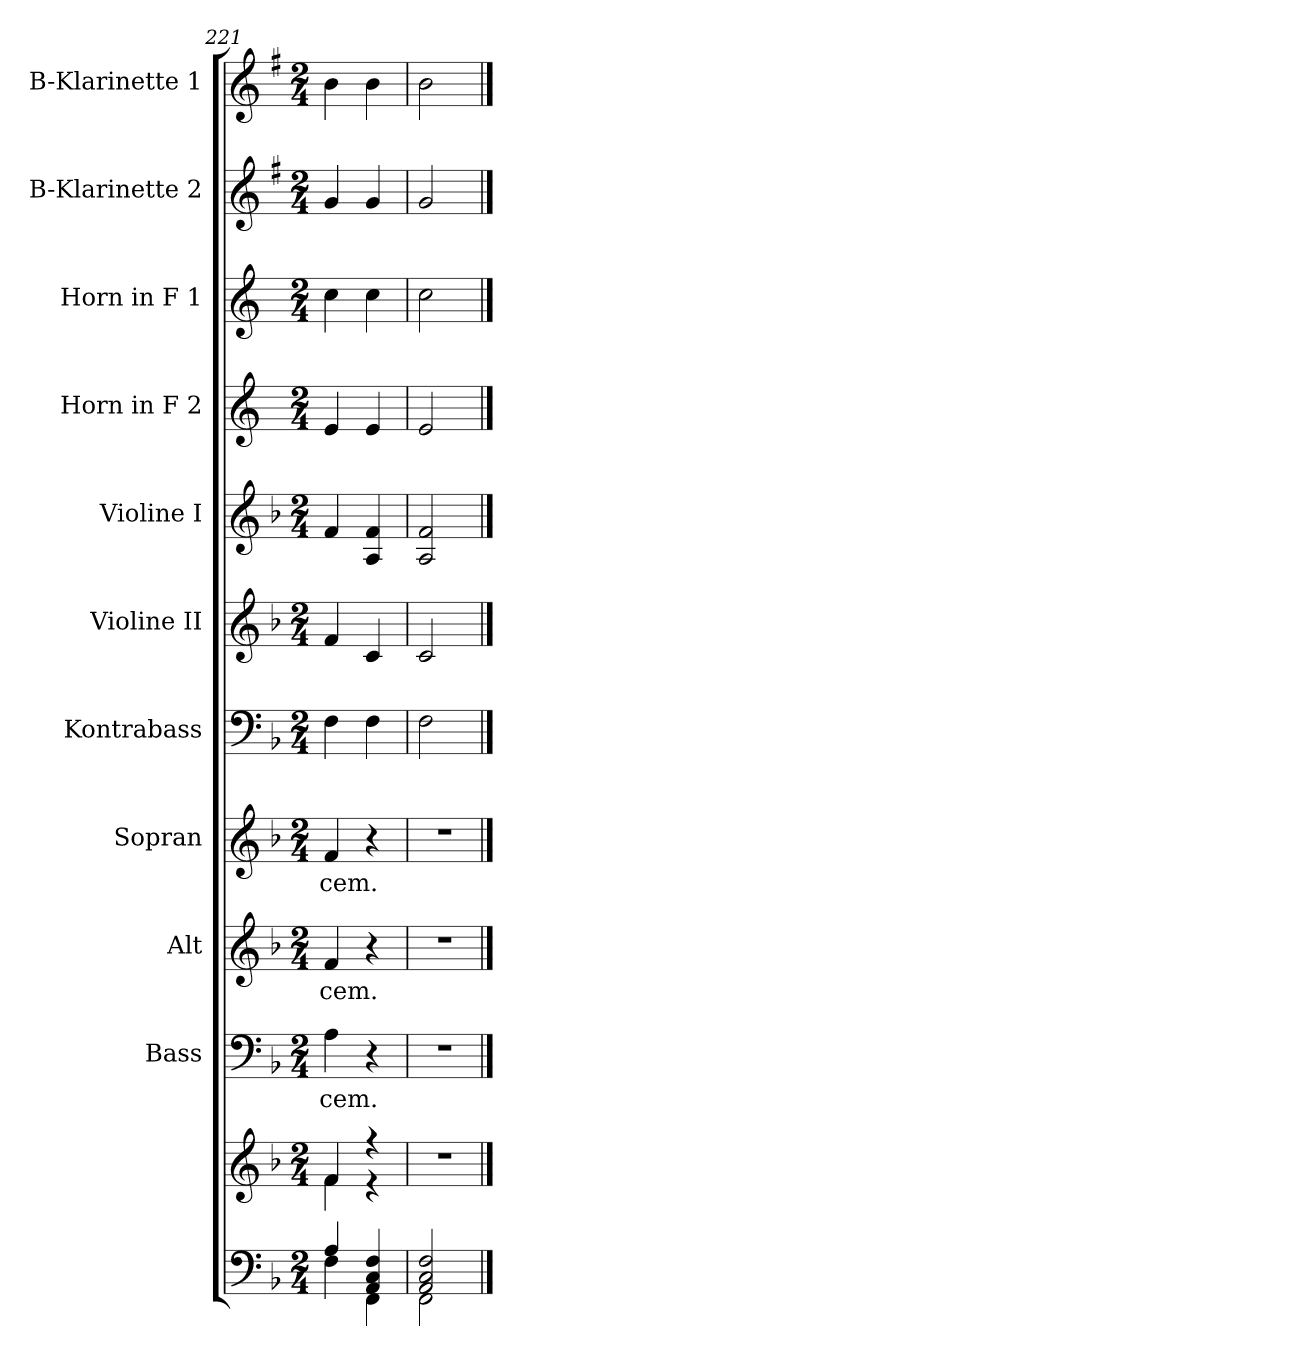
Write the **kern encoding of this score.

**kern	**kern	**kern	**text	**kern	**text	**kern	**text	**kern	**kern	**kern	**kern	**kern	**kern	**kern
*part11	*part11	*part10	*part10	*part9	*part9	*part8	*part8	*part7	*part6	*part5	*part4	*part3	*part2	*part1
*staff12	*staff11	*staff10	*staff10	*staff9	*staff9	*staff8	*staff8	*staff7	*staff6	*staff5	*staff4	*staff3	*staff2	*staff1
*	*	*I"Bass	*	*I"Alt	*	*I"Sopran	*	*I"Kontrabass	*I"Violine II	*I"Violine I	*I"Horn in F 2	*I"Horn in F 1	*I"B-Klarinette 2	*I"B-Klarinette 1
*	*	*I'B.	*	*I'A.	*	*I'S.	*	*I'Kb.	*I'Vl. II	*I'Vl. I	*	*	*I'B Kl. 2	*I'B Kl. 1
*clefF4	*clefG2	*clefF4	*	*clefG2	*	*clefG2	*	*clefF4	*clefG2	*clefG2	*clefG2	*clefG2	*clefG2	*clefG2
*	*	*	*	*	*	*	*	*ITrd7c12	*	*	*ITrd4c7	*ITrd4c7	*ITrd1c2	*ITrd1c2
*k[b-]	*k[b-]	*k[b-]	*	*k[b-]	*	*k[b-]	*	*k[b-]	*k[b-]	*k[b-]	*k[b-]	*k[b-]	*k[b-]	*k[b-]
*F:	*F:	*F:	*	*F:	*	*F:	*	*F:	*F:	*F:	*F:	*F:	*F:	*F:
*M2/4	*M2/4	*M2/4	*	*M2/4	*	*M2/4	*	*M2/4	*M2/4	*M2/4	*M2/4	*M2/4	*M2/4	*M2/4
=221	=221	=221	=221	=221	=221	=221	=221	=221	=221	=221	=221	=221	=221	=221
*^	*^	*	*	*	*	*	*	*	*	*	*	*	*	*
!	!	!	!	!	!LO:LY:b	!	!LO:LY:b	!	!LO:LY:b	!	!	!	!	!	!	!
4A/	4F\	4f/	4f\	4A\	-cem.	4f/	-cem.	4f/	-cem.	4FF\	4f/	4f/	4A/	4f\	4f/	4a\
4AA/ 4C/ 4F/	4FF\	4r	4r	4r	.	4r	.	4r	.	4FF\	4c/	4A/ 4f/	4A/	4f\	4f/	4a\
*	*	*v	*v	*	*	*	*	*	*	*	*	*	*	*	*	*
=222	=222	=222	=222	=222	=222	=222	=222	=222	=222	=222	=222	=222	=222	=222	=222
2AA/ 2C/ 2F/	2FF\	2r	2r	.	2r	.	2r	.	2FF\	2c/	2A/ 2f/	2A/	2f\	2f/	2a\
*v	*v	*	*	*	*	*	*	*	*	*	*	*	*	*	*
==	==	==	==	==	==	==	==	==	==	==	==	==	==	==
*-	*-	*-	*-	*-	*-	*-	*-	*-	*-	*-	*-	*-	*-	*-
